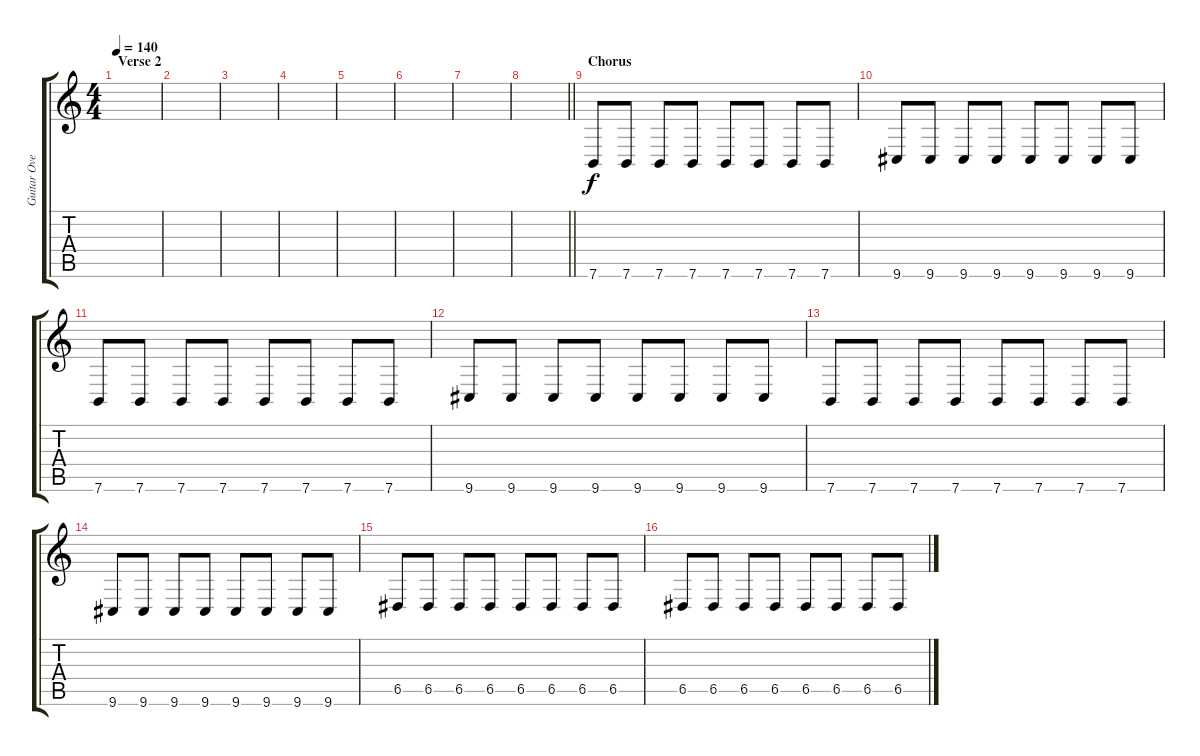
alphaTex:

\track ("Guitar Overdub" "Guitar Ove") {instrument pad4choir}
\staff {score tabs}
\tuning (E4 B3 G3 D3 A2 E2) {hide}
\ts (4 4)
\section ("" "Verse 2")
\tempo 140
\clef g2
\ks c
|
|
|
|
|
|
|
\barLineRight lightlight
|
\section ("" "Chorus")
7.6.8{volume 7} 7.6.8 7.6.8 7.6.8 7.6.8 7.6.8 7.6.8 7.6.8 |
9.6.8 9.6.8 9.6.8 9.6.8 9.6.8 9.6.8 9.6.8 9.6.8 |
7.6.8 7.6.8 7.6.8 7.6.8 7.6.8 7.6.8 7.6.8 7.6.8 |
9.6.8 9.6.8 9.6.8 9.6.8 9.6.8 9.6.8 9.6.8 9.6.8 |
7.6.8 7.6.8 7.6.8 7.6.8 7.6.8 7.6.8 7.6.8 7.6.8 |
9.6.8 9.6.8 9.6.8 9.6.8 9.6.8 9.6.8 9.6.8 9.6.8 |
6.5.8 6.5.8 6.5.8 6.5.8 6.5.8 6.5.8 6.5.8 6.5.8 |
6.5.8 6.5.8 6.5.8 6.5.8 6.5.8 6.5.8 6.5.8 6.5.8
